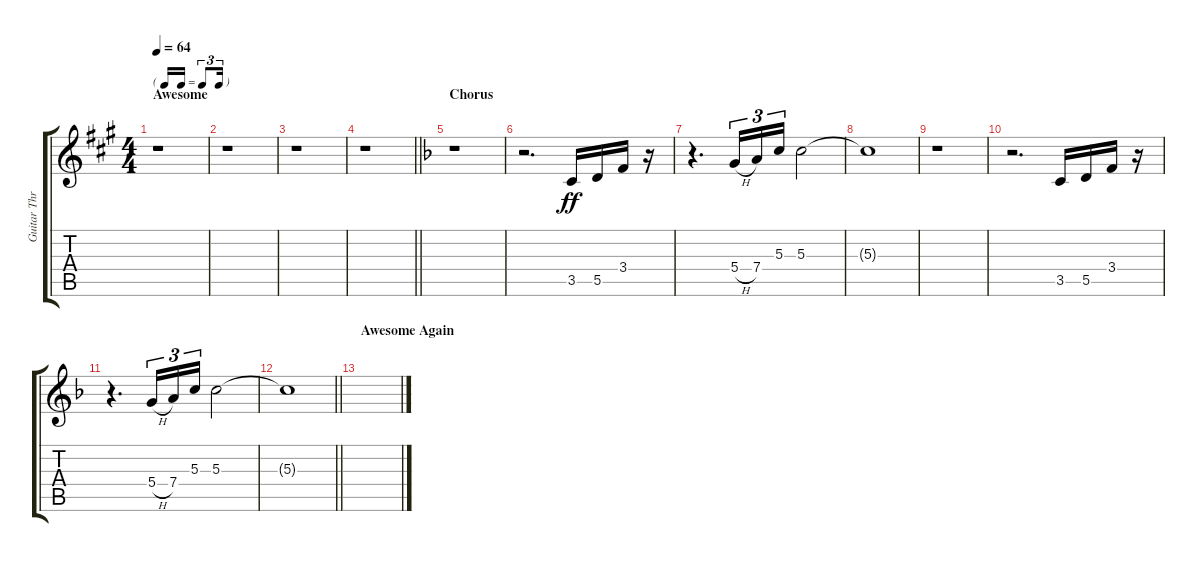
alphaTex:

\track ("Guitar Three" "Guitar Thr") {mute instrument distortionguitar}
\staff {score tabs}
\tuning (E4 B3 G3 D3 A2 E2) {hide}
\ts (4 4)
\tf triplet16th
\section ("" "Awesome")
\tempo 64
\clef g2
\ks a
r.1{dy ff} |
r.1 |
r.1 |
\barLineRight lightlight
r.1 |
\section ("" "Chorus")
\ks f
r.1 |
r.2{d} 3.5.16 5.5.16 3.4.16 r.16 |
r.4{d} 5.4{h}.16{tu (3 2)} 7.4.16{tu (3 2)} 5.3.16{tu (3 2)} 5.3.2 |
5.3{t}.1 |
r.1 |
r.2{d} 3.5.16 5.5.16 3.4.16 r.16 |
r.4{d} 5.4{h}.16{tu (3 2)} 7.4.16{tu (3 2)} 5.3.16{tu (3 2)} 5.3.2 |
\barLineRight lightlight
5.3{t}.1 |
\section ("" "Awesome Again")
